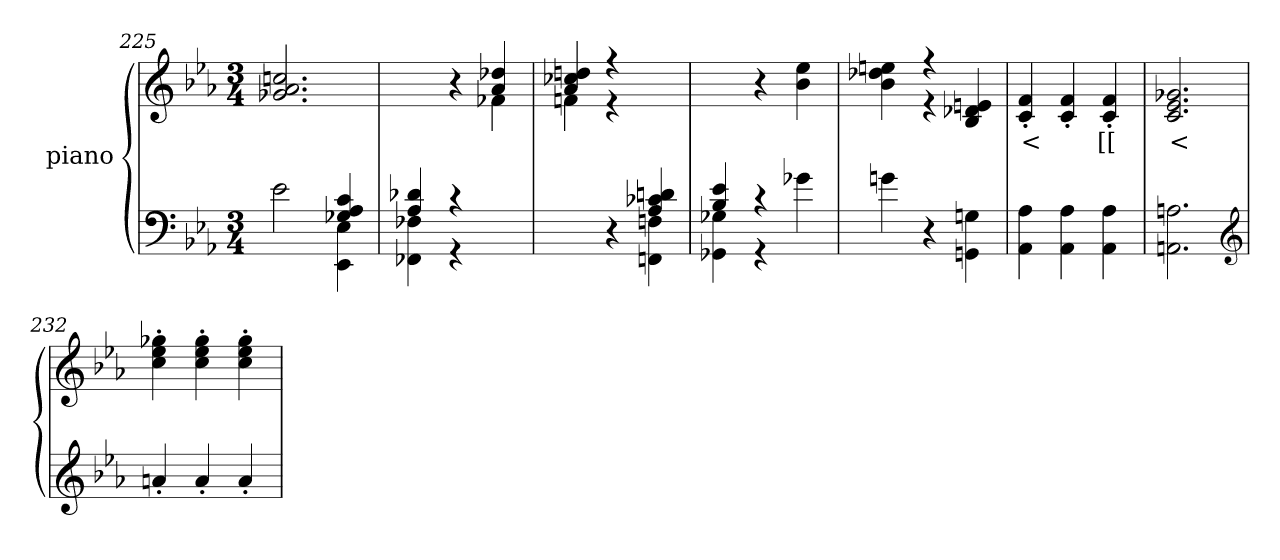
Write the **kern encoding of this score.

**kern	**kern	**text
*part2	*part1	*part1
*staff2	*staff1	*staff1
*	*I"piano	*
*clefF4	*clefG2	*
*k[b-e-a-]	*k[b-e-a-]	*
*E-:	*E-:	*
*M3/4	*M3/4	*
=225	=225	=225
*^	*	*
2ryy	2e-	2.g-X 2.a- 2.ccn	.
4G-X 4A- 4c	4EE- 4E-	.	.
=226	=226	=226	=226
*	*	*^	*
4A- 4d-X	4FF-X 4F-X	4ryy	2ryy	.
4r	4r	4r	.	.
4ryy	4ryy	4a- 4dd-X	4f-X	.
=227	=227	=227	=227	=227
4ryy	2ryy	4a- 4cc-X 4ddn	4fn	.
4r	.	4r	4r	.
4A- 4c-X 4dn	4FFn 4Fn	4ryy	4ryy	.
*	*	*v	*v	*
=228	=228	=228	=228
4B- 4e-	4GG-X 4G-X	4ryy	.
4r	4r	4r	.
4ryy	4g-	4b- 4ee-	.
*v	*v	*	*
=229	=229	=229
*	*^	*
4gn	4b- 4dd-X 4een	4ryy	.
4r	4r	4r	.
4GGn\ 4Gn\	4B- 4d- 4en	4ryy	.
*	*v	*v	*
=230	=230	=230
4AA- 4A-	4c'> 4f'>	<
4AA- 4A-	4c'> 4f'>	.
4AA- 4A-	4c'> 4f'>	[[
=231	=231	=231
2.AAn 2.An	2.c 2.e- 2.g-X	<
*clefG2	*	*
=232	=232	=232
4an'>	4cc'> 4ee-'> 4gg-X'>	.
4a'>	4cc'> 4ee-'> 4gg-'>	.
4a'>	4cc'> 4ee-'> 4gg-'>	.
=	=	=
*-	*-	*-
